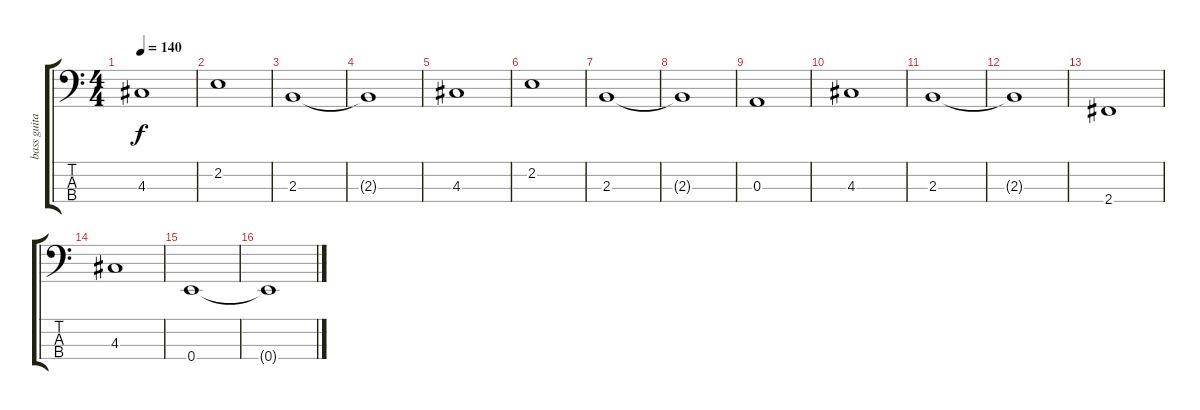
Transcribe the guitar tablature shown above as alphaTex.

\track ("bass guitar" "bass guita") {instrument electricbassfinger}
\staff {score tabs}
\tuning (G2 D2 A1 E1) {hide}
\ts (4 4)
\tempo 140
\clef f4
\ks c
4.3.1{dy f} |
2.2.1 |
2.3.1 |
2.3{t}.1 |
4.3.1 |
2.2.1 |
2.3.1 |
2.3{t}.1 |
0.3.1 |
4.3.1 |
2.3.1{volume 5} |
2.3{t}.1 |
2.4.1{volume 15} |
4.3.1 |
0.4.1 |
0.4{t}.1
